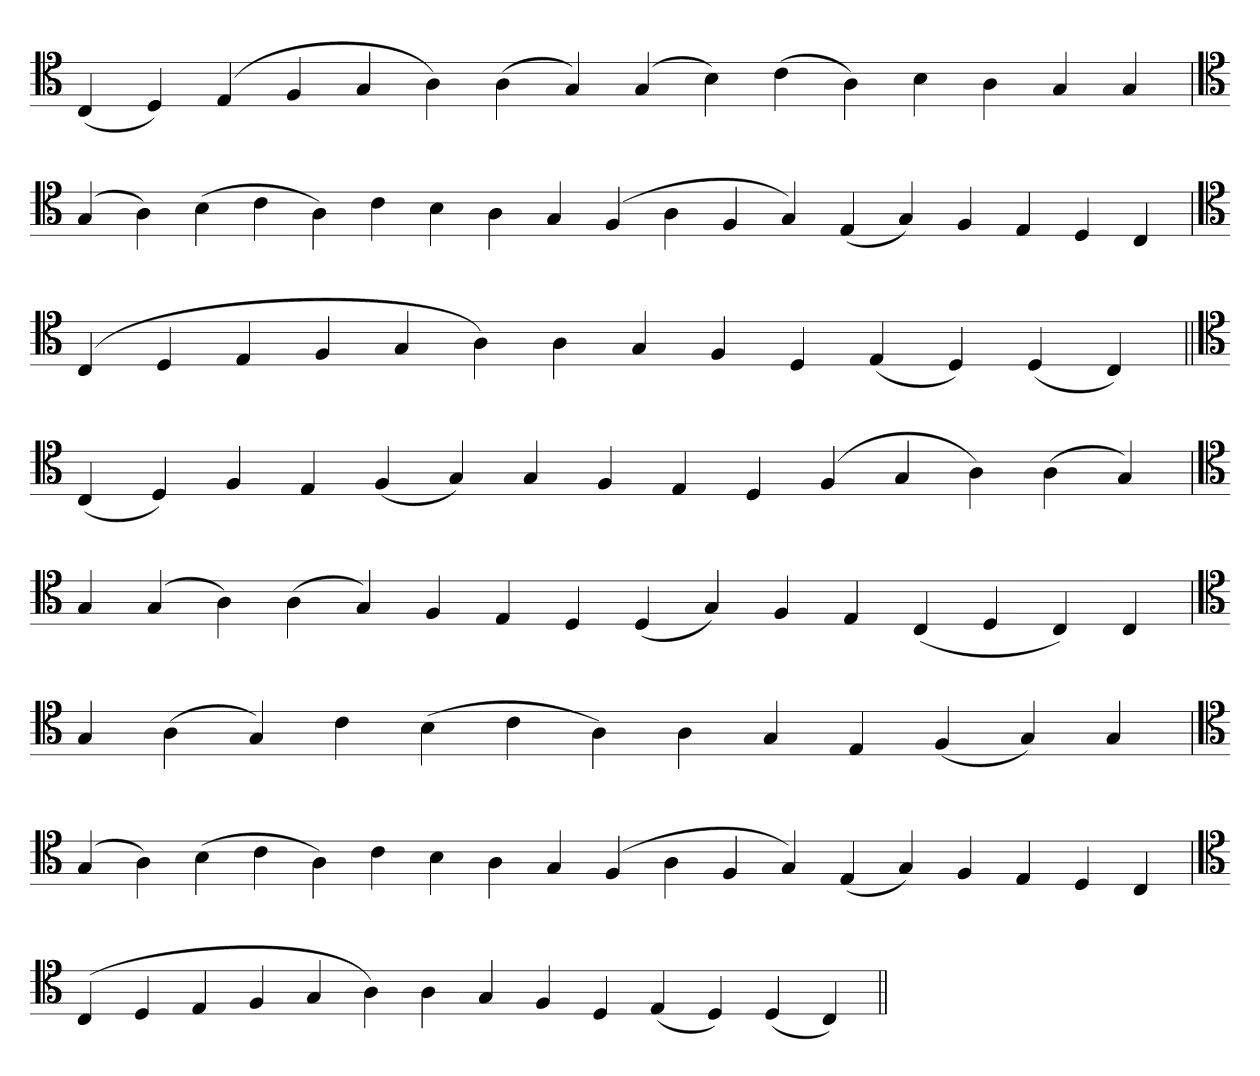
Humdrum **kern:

**kern
*part1
*staff1
*clefC4
=
(4C
4D)
(4E
4F
4G
4A)
(4A
4G)
(4G
4B)
(4c
4A)
4B
4A
4G
4G
='
*clefC4
(4G
4A)
(4B
4c
4A)
4c
4B
4A
4G
(4F
4A
4F
4G)
(4E
4G)
4F
4E
4D
4C
=`
*clefC4
(4C
4D
4E
4F
4G
4A)
4A
4G
4F
4D
(4E
4D)
(4D
4C)
=||
*clefC4
(4C
4D)
4F
4E
(4F
4G)
4G
4F
4E
4D
(4F
4G
4A)
(4A
4G)
=`
*clefC4
4G
(4G
4A)
(4A
4G)
4F
4E
4D
(4D
4G)
4F
4E
(4C
4D
4C)
4C
=
*clefC4
4G
(4A
4G)
4c
(4B
4c
4A)
4A
4G
4E
(4F
4G)
4G
=`
*clefC4
(4G
4A)
(4B
4c
4A)
4c
4B
4A
4G
(4F
4A
4F
4G)
(4E
4G)
4F
4E
4D
4C
=`
*clefC4
(4C
4D
4E
4F
4G
4A)
4A
4G
4F
4D
(4E
4D)
(4D
4C)
=||
*-
